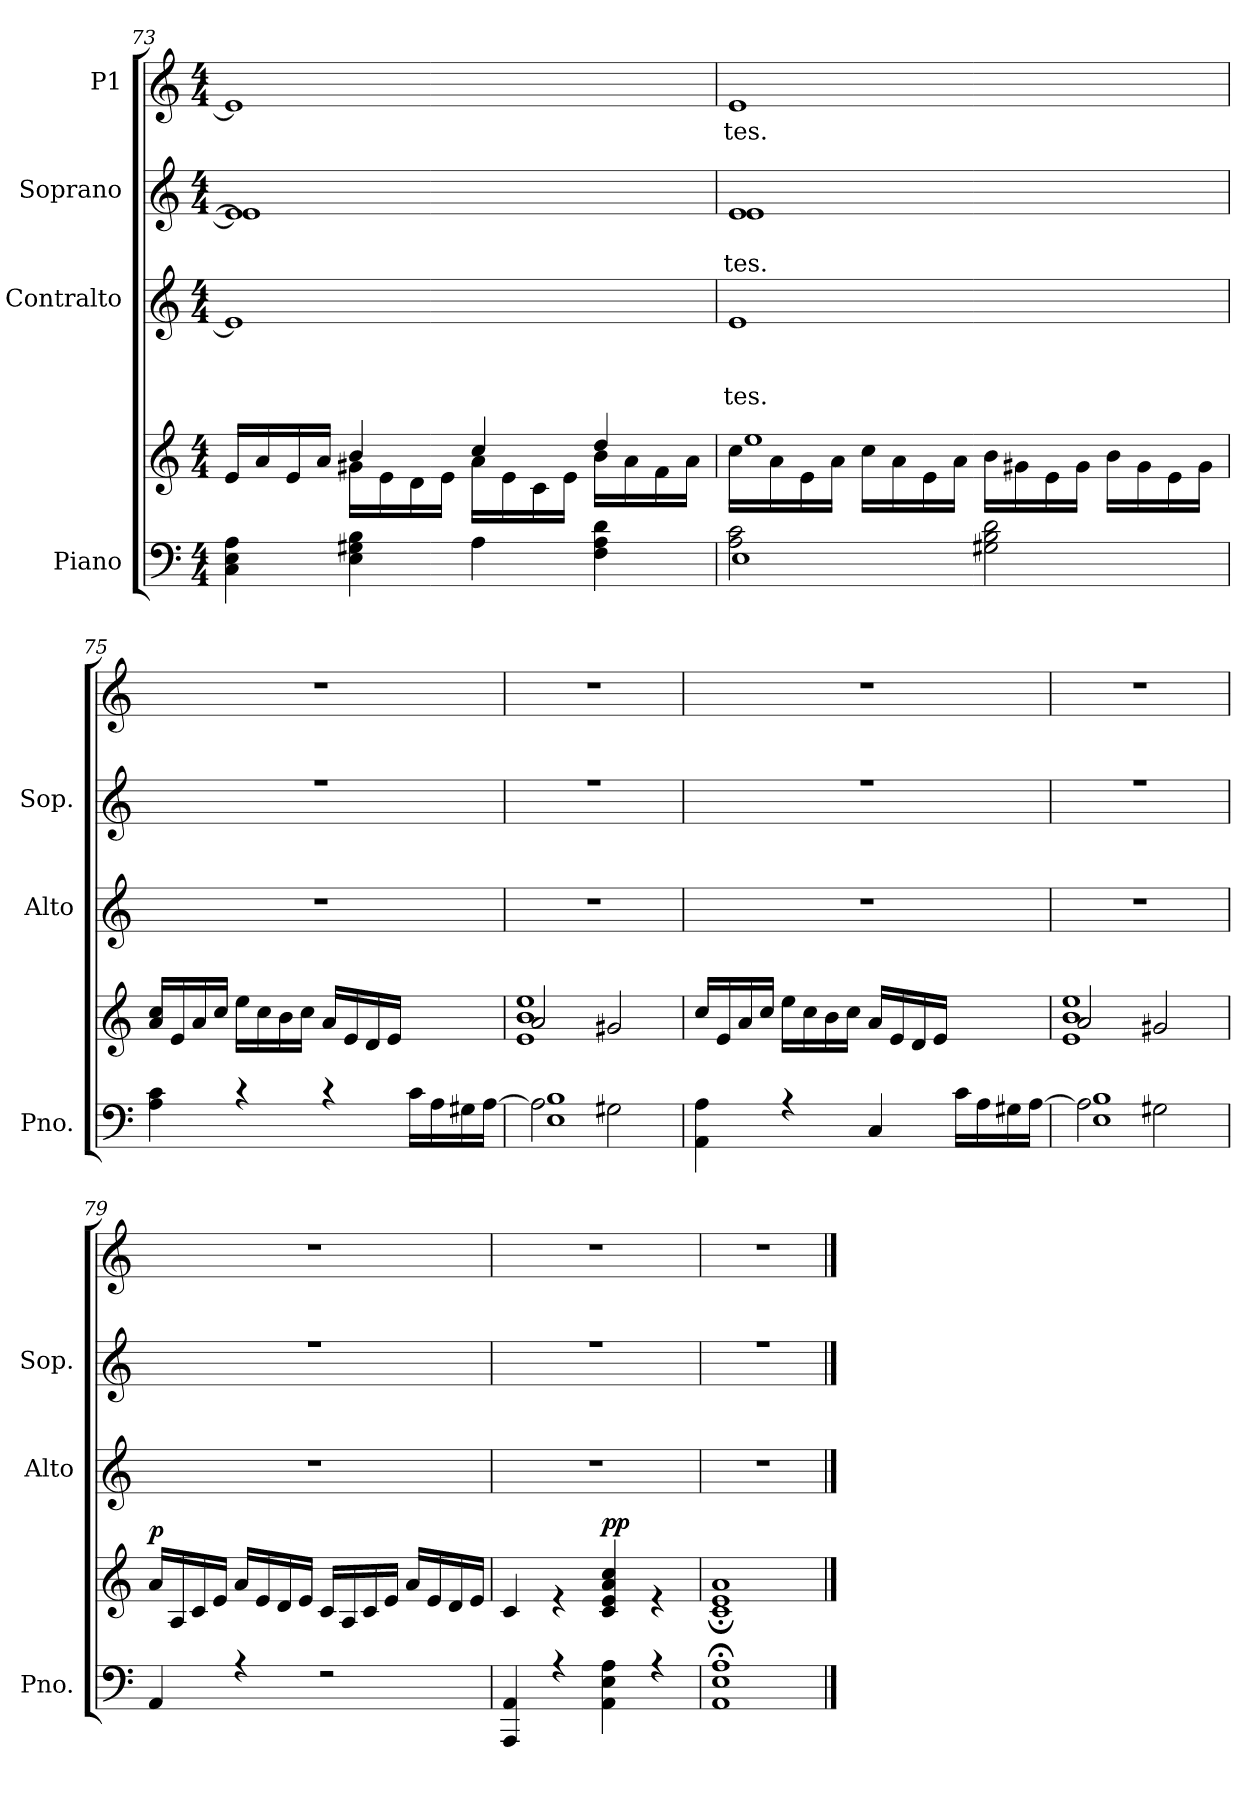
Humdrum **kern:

**kern	**kern	**dynam	**kern	**text	**text	**text	**kern	**text	**text	**kern	**text
*part4	*part4	*part4	*part3	*part3	*part3	*part3	*part2	*part2	*part2	*part1	*part1
*staff5	*staff4	*staff4/5	*staff3	*staff3	*staff3	*staff3	*staff2	*staff2	*staff2	*staff1	*staff1
*I"Piano	*	*	*I"Contralto	*	*	*	*I"Soprano	*	*	*I"P1	*
*I'Pno.	*	*	*I'Alto	*	*	*	*I'Sop.	*	*	*	*
*clefF4	*clefG2	*	*clefG2	*	*	*	*clefG2	*	*	*clefG2	*
*k[]	*k[]	*	*k[]	*	*	*	*k[]	*	*	*k[]	*
*C:	*C:	*	*C:	*	*	*	*C:	*	*	*C:	*
*M4/4	*M4/4	*	*M4/4	*	*	*	*M4/4	*	*	*M4/4	*
=73	=73	=73	=73	=73	=73	=73	=73	=73	=73	=73	=73
*^	*^	*	*	*	*	*	*^	*	*	*	*
4C\ 4E\ 4A\	1ryy	16e/LL	4ryy	.	1e]	.	.	.	1e]	1e]	.	.	1e]	.
.	.	16a/	.	.	.	.	.	.	.	.	.	.	.	.
.	.	16e/	.	.	.	.	.	.	.	.	.	.	.	.
.	.	16a/JJ	.	.	.	.	.	.	.	.	.	.	.	.
4E\ 4G#X\ 4B\	.	16g#X\LL	4b/	.	.	.	.	.	.	.	.	.	.	.
.	.	16e\	.	.	.	.	.	.	.	.	.	.	.	.
.	.	16d\	.	.	.	.	.	.	.	.	.	.	.	.
.	.	16e\JJ	.	.	.	.	.	.	.	.	.	.	.	.
4A\	.	16a\LL	4cc/	.	.	.	.	.	.	.	.	.	.	.
.	.	16e\	.	.	.	.	.	.	.	.	.	.	.	.
.	.	16c\	.	.	.	.	.	.	.	.	.	.	.	.
.	.	16e\JJ	.	.	.	.	.	.	.	.	.	.	.	.
4F\ 4A\ 4d\	.	16b\LL	4dd/	.	.	.	.	.	.	.	.	.	.	.
.	.	16a\	.	.	.	.	.	.	.	.	.	.	.	.
.	.	16f\	.	.	.	.	.	.	.	.	.	.	.	.
.	.	16a\JJ	.	.	.	.	.	.	.	.	.	.	.	.
!!LO:PB:g=z
=74	=74	=74	=74	=74	=74	=74	=74	=74	=74	=74	=74	=74	=74	=74
!	!	!	!	!LO:DY:b	!	!	!	!LO:LY:b	!	!	!	!LO:LY:b	!	!LO:LY:b
!	!	!	!	!LO:DY:n=1:a	!	!	!	!	!	!	!	!	!	!
2A\ 2c\	1E	16cc\LL	1ee	f sf	1e	.	.	-tes.	1e	1e	.	-tes.	1e	-tes.
.	.	16a\	.	.	.	.	.	.	.	.	.	.	.	.
.	.	16e\	.	.	.	.	.	.	.	.	.	.	.	.
.	.	16a\JJ	.	.	.	.	.	.	.	.	.	.	.	.
.	.	16cc\LL	.	.	.	.	.	.	.	.	.	.	.	.
.	.	16a\	.	.	.	.	.	.	.	.	.	.	.	.
.	.	16e\	.	.	.	.	.	.	.	.	.	.	.	.
.	.	16a\JJ	.	.	.	.	.	.	.	.	.	.	.	.
2G#X\ 2B\ 2d\	.	16b\LL	.	.	.	.	.	.	.	.	.	.	.	.
.	.	16g#X\	.	.	.	.	.	.	.	.	.	.	.	.
.	.	16e\	.	.	.	.	.	.	.	.	.	.	.	.
.	.	16g#\JJ	.	.	.	.	.	.	.	.	.	.	.	.
.	.	16b\LL	.	.	.	.	.	.	.	.	.	.	.	.
.	.	16g#\	.	.	.	.	.	.	.	.	.	.	.	.
.	.	16e\	.	.	.	.	.	.	.	.	.	.	.	.
.	.	16g#\JJ	.	.	.	.	.	.	.	.	.	.	.	.
=75	=75	=75	=75	=75	=75	=75	=75	=75	=75	=75	=75	=75	=75	=75
4A\ 4c\	1ryy	1ryy	16a/ 16cc/LL	.	1r	.	.	.	1r	1ryy	.	.	1r	.
.	.	.	16e/	.	.	.	.	.	.	.	.	.	.	.
.	.	.	16a/	.	.	.	.	.	.	.	.	.	.	.
.	.	.	16cc/JJ	.	.	.	.	.	.	.	.	.	.	.
4r	.	.	16ee\LL	.	.	.	.	.	.	.	.	.	.	.
.	.	.	16cc\	.	.	.	.	.	.	.	.	.	.	.
.	.	.	16b\	.	.	.	.	.	.	.	.	.	.	.
.	.	.	16cc\JJ	.	.	.	.	.	.	.	.	.	.	.
4r	.	.	16a/LL	.	.	.	.	.	.	.	.	.	.	.
.	.	.	16e/	.	.	.	.	.	.	.	.	.	.	.
.	.	.	16d/	.	.	.	.	.	.	.	.	.	.	.
.	.	.	16e/JJ	.	.	.	.	.	.	.	.	.	.	.
16c\LL	.	.	4ryy	.	.	.	.	.	.	.	.	.	.	.
16A\	.	.	.	.	.	.	.	.	.	.	.	.	.	.
16G#X\	.	.	.	.	.	.	.	.	.	.	.	.	.	.
[>16A\JJ	.	.	.	.	.	.	.	.	.	.	.	.	.	.
=76	=76	=76	=76	=76	=76	=76	=76	=76	=76	=76	=76	=76	=76	=76
2A\]	1E 1B	2a/	1e 1b 1ee	.	1r	.	.	.	1r	1ryy	.	.	1r	.
2G#X\	.	2g#X/	.	.	.	.	.	.	.	.	.	.	.	.
!!LO:LB:g=z
=77	=77	=77	=77	=77	=77	=77	=77	=77	=77	=77	=77	=77	=77	=77
4AA\ 4A\	1ryy	1ryy	16cc/LL	.	1r	.	.	.	1r	1ryy	.	.	1r	.
.	.	.	16e/	.	.	.	.	.	.	.	.	.	.	.
.	.	.	16a/	.	.	.	.	.	.	.	.	.	.	.
.	.	.	16cc/JJ	.	.	.	.	.	.	.	.	.	.	.
4r	.	.	16ee\LL	.	.	.	.	.	.	.	.	.	.	.
.	.	.	16cc\	.	.	.	.	.	.	.	.	.	.	.
.	.	.	16b\	.	.	.	.	.	.	.	.	.	.	.
.	.	.	16cc\JJ	.	.	.	.	.	.	.	.	.	.	.
4C/	.	.	16a/LL	.	.	.	.	.	.	.	.	.	.	.
.	.	.	16e/	.	.	.	.	.	.	.	.	.	.	.
.	.	.	16d/	.	.	.	.	.	.	.	.	.	.	.
.	.	.	16e/JJ	.	.	.	.	.	.	.	.	.	.	.
16c\LL	.	.	4ryy	.	.	.	.	.	.	.	.	.	.	.
16A\	.	.	.	.	.	.	.	.	.	.	.	.	.	.
16G#X\	.	.	.	.	.	.	.	.	.	.	.	.	.	.
[<16A\JJ	.	.	.	.	.	.	.	.	.	.	.	.	.	.
=78	=78	=78	=78	=78	=78	=78	=78	=78	=78	=78	=78	=78	=78	=78
2A\]	1E 1B	2a/	1e 1b 1ee	.	1r	.	.	.	1r	1ryy	.	.	1r	.
2G#X\	.	2g#X/	.	.	.	.	.	.	.	.	.	.	.	.
=79	=79	=79	=79	=79	=79	=79	=79	=79	=79	=79	=79	=79	=79	=79
!	!	!	!	!LO:DY:a	!	!	!	!	!	!	!	!	!	!
4AA/	1ryy	1ryy	16a/LL	p	1r	.	.	.	1r	1ryy	.	.	1r	.
.	.	.	16A/	.	.	.	.	.	.	.	.	.	.	.
.	.	.	16c/	.	.	.	.	.	.	.	.	.	.	.
.	.	.	16e/JJ	.	.	.	.	.	.	.	.	.	.	.
4r	.	.	16a/LL	.	.	.	.	.	.	.	.	.	.	.
.	.	.	16e/	.	.	.	.	.	.	.	.	.	.	.
.	.	.	16d/	.	.	.	.	.	.	.	.	.	.	.
.	.	.	16e/JJ	.	.	.	.	.	.	.	.	.	.	.
2r	.	.	16c/LL	.	.	.	.	.	.	.	.	.	.	.
.	.	.	16A/	.	.	.	.	.	.	.	.	.	.	.
.	.	.	16c/	.	.	.	.	.	.	.	.	.	.	.
.	.	.	16e/JJ	.	.	.	.	.	.	.	.	.	.	.
.	.	.	16a/LL	.	.	.	.	.	.	.	.	.	.	.
.	.	.	16e/	.	.	.	.	.	.	.	.	.	.	.
.	.	.	16d/	.	.	.	.	.	.	.	.	.	.	.
.	.	.	16e/JJ	.	.	.	.	.	.	.	.	.	.	.
=80	=80	=80	=80	=80	=80	=80	=80	=80	=80	=80	=80	=80	=80	=80
4AAA/ 4AA/	1ryy	1ryy	4c/	.	1r	.	.	.	1r	1ryy	.	.	1r	.
4r	.	.	4r	.	.	.	.	.	.	.	.	.	.	.
!	!	!	!	!LO:DY:a	!	!	!	!	!	!	!	!	!	!
4AA\ 4E\ 4A\	.	.	4c/ 4e/ 4a/ 4cc/	pp	.	.	.	.	.	.	.	.	.	.
4r	.	.	4r	.	.	.	.	.	.	.	.	.	.	.
=81	=81	=81	=81	=81	=81	=81	=81	=81	=81	=81	=81	=81	=81	=81
1AA;< 1E;< 1A;<	1ryy	1ryy	1c; 1e; 1a;	.	1r	.	.	.	1r	1ryy	.	.	1r	.
*v	*v	*	*	*	*	*	*	*	*v	*v	*	*	*	*
*	*v	*v	*	*	*	*	*	*	*	*	*	*
==	==	==	==	==	==	==	==	==	==	==	==
*-	*-	*-	*-	*-	*-	*-	*-	*-	*-	*-	*-
